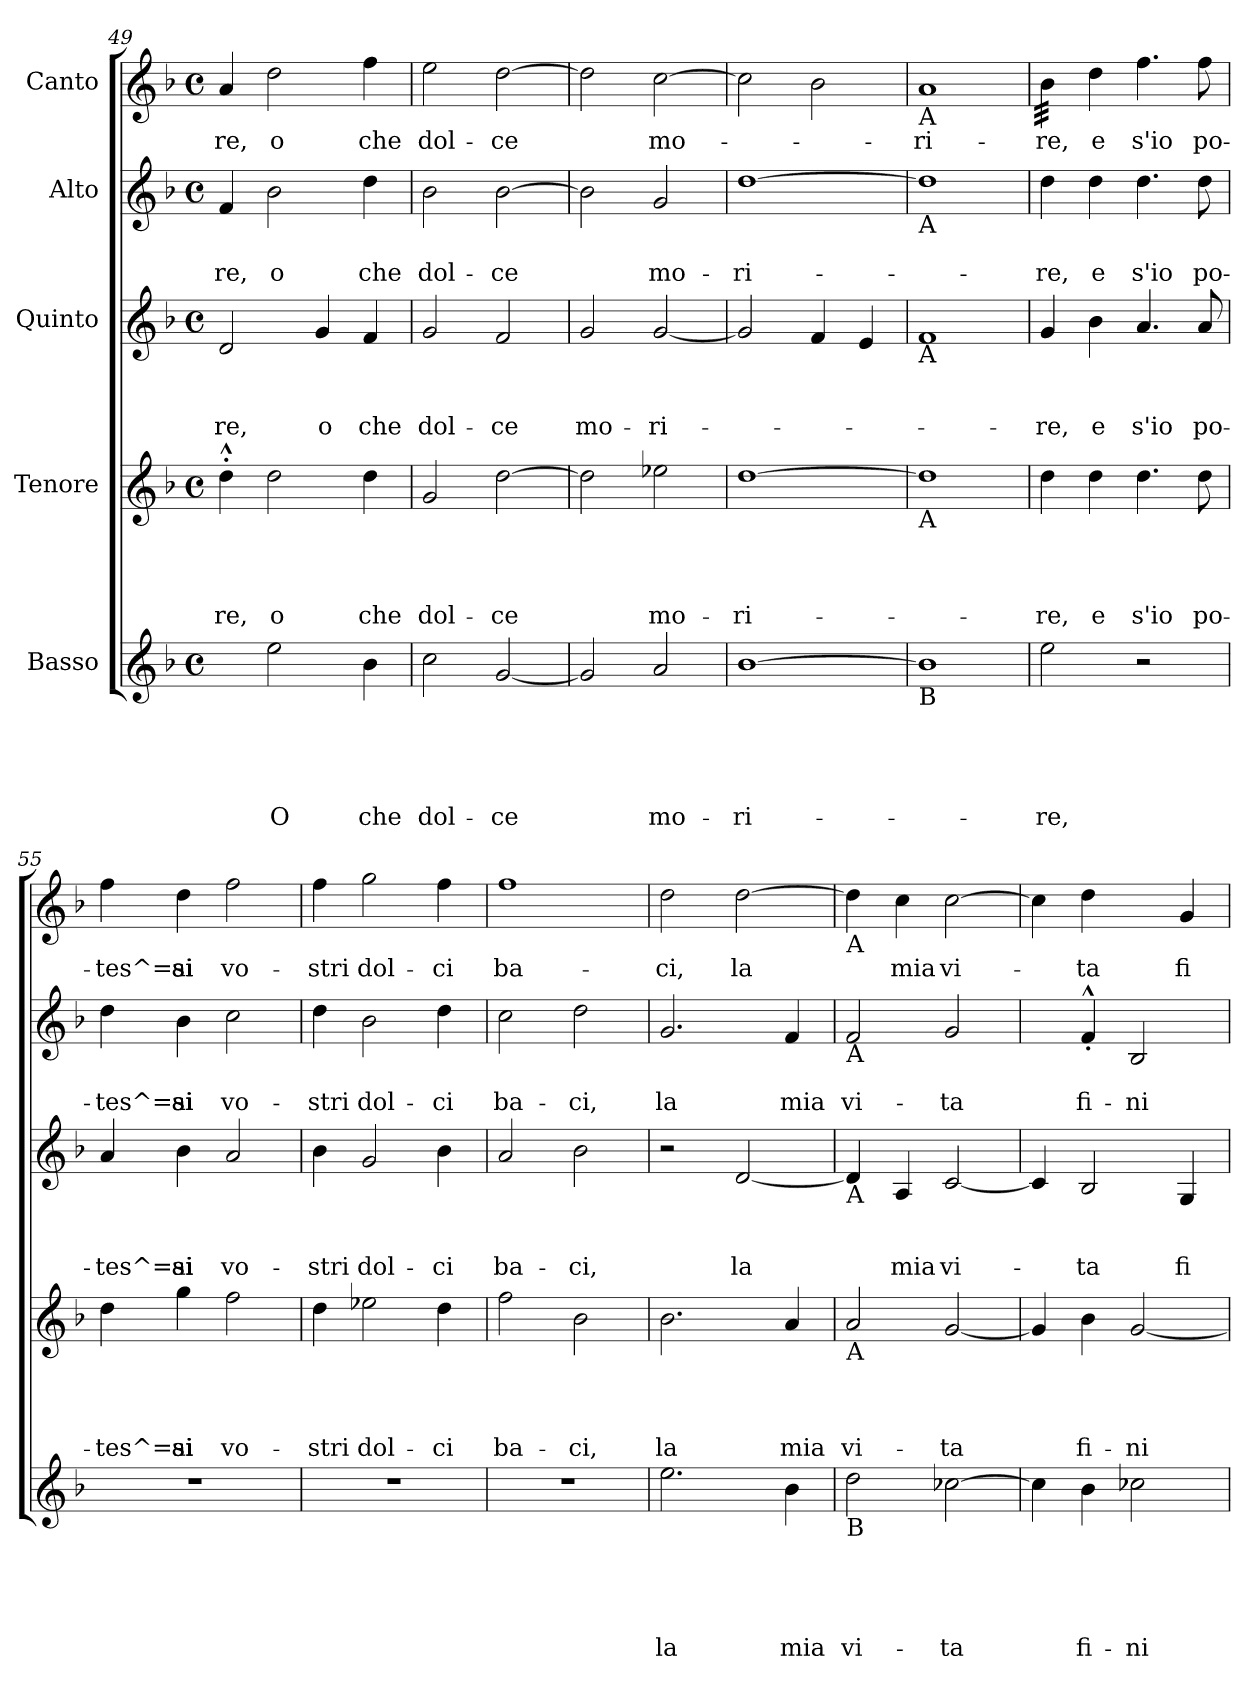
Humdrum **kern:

**kern	**text	**text	**text	**text	**text	**kern	**text	**text	**text	**text	**kern	**text	**text	**text	**kern	**text	**text	**kern	**text
*part5	*part5	*part5	*part5	*part5	*part5	*part4	*part4	*part4	*part4	*part4	*part3	*part3	*part3	*part3	*part2	*part2	*part2	*part1	*part1
*staff5	*staff5	*staff5	*staff5	*staff5	*staff5	*staff4	*staff4	*staff4	*staff4	*staff4	*staff3	*staff3	*staff3	*staff3	*staff2	*staff2	*staff2	*staff1	*staff1
*I"Basso	*	*	*	*	*	*I"Tenore	*	*	*	*	*I"Quinto	*	*	*	*I"Alto	*	*	*I"Canto	*
*clefG2	*	*	*	*	*	*clefG2	*	*	*	*	*clefG2	*	*	*	*clefG2	*	*	*clefG2	*
*k[b-]	*	*	*	*	*	*k[b-]	*	*	*	*	*k[b-]	*	*	*	*k[b-]	*	*	*k[b-]	*
*F:	*	*	*	*	*	*F:	*	*	*	*	*F:	*	*	*	*F:	*	*	*F:	*
*M4/4	*	*	*	*	*	*M4/4	*	*	*	*	*M4/4	*	*	*	*M4/4	*	*	*M4/4	*
*met(c)	*	*	*	*	*	*met(c)	*	*	*	*	*met(c)	*	*	*	*met(c)	*	*	*met(c)	*
=49	=49	=49	=49	=49	=49	=49	=49	=49	=49	=49	=49	=49	=49	=49	=49	=49	=49	=49	=49
!	!	!	!	!	!	!	!	!	!	!LO:LY:b	!	!	!	!LO:LY:b	!	!	!LO:LY:b	!	!LO:LY:b
4ryy	.	.	.	.	.	4dd^^>'>\	.	.	.	-re,	2d/	.	.	-re,	4f/	.	-re,	4a/	-re,
!	!	!	!	!	!LO:LY:b	!	!	!	!	!LO:LY:b	!	!	!	!	!	!	!LO:LY:b	!	!LO:LY:b
2ee\	.	.	.	.	O	2dd\	.	.	.	o	.	.	.	.	2b-\	.	o	2dd\	o
!	!	!	!	!	!	!	!	!	!	!	!	!	!	!LO:LY:b	!	!	!	!	!
.	.	.	.	.	.	.	.	.	.	.	4g/	.	.	o	.	.	.	.	.
!	!	!	!	!	!LO:LY:b	!	!	!	!	!LO:LY:b	!	!	!	!LO:LY:b	!	!	!LO:LY:b	!	!LO:LY:b
4b-\	.	.	.	.	che	4dd\	.	.	.	che	4f/	.	.	che	4dd\	.	che	4ff\	che
=50	=50	=50	=50	=50	=50	=50	=50	=50	=50	=50	=50	=50	=50	=50	=50	=50	=50	=50	=50
!	!	!	!	!	!LO:LY:b	!	!	!	!	!LO:LY:b	!	!	!	!LO:LY:b	!	!	!LO:LY:b	!	!LO:LY:b
2cc\	.	.	.	.	dol-	2g/	.	.	.	dol-	2g/	.	.	dol-	2b-\	.	dol-	2ee\	dol-
!	!	!	!	!	!LO:LY:b	!	!	!	!	!LO:LY:b	!	!	!	!LO:LY:b	!	!	!LO:LY:b	!	!LO:LY:b
[<2g/	.	.	.	.	-ce	[>2dd\	.	.	.	-ce	2f/	.	.	-ce	[>2b-\	.	-ce	[>2dd\	-ce
=51	=51	=51	=51	=51	=51	=51	=51	=51	=51	=51	=51	=51	=51	=51	=51	=51	=51	=51	=51
!	!	!	!	!	!	!	!	!	!	!	!	!	!	!LO:LY:b	!	!	!	!	!
2g/]	.	.	.	.	.	2dd\]	.	.	.	.	2g/	.	.	mo-	2b-\]	.	.	2dd\]	.
!	!	!	!	!	!LO:LY:b	!	!	!	!	!LO:LY:b	!	!	!	!LO:LY:b	!	!	!LO:LY:b	!	!LO:LY:b
2a/	.	.	.	.	mo-	2ee-X\	.	.	.	mo-	[<2g/	.	.	-ri-	2g/	.	mo-	[>2cc\	mo-
=52	=52	=52	=52	=52	=52	=52	=52	=52	=52	=52	=52	=52	=52	=52	=52	=52	=52	=52	=52
!	!	!	!	!	!LO:LY:b	!	!	!	!	!LO:LY:b	!	!	!	!	!	!	!LO:LY:b	!	!
[>1b-	.	.	.	.	-ri-	[>1dd	.	.	.	-ri-	2g/]	.	.	.	[>1dd	.	-ri-	2cc\]	.
.	.	.	.	.	.	.	.	.	.	.	4f/	.	.	.	.	.	.	2b-\	.
.	.	.	.	.	.	.	.	.	.	.	4e/	.	.	.	.	.	.	.	.
!!LO:PB:g=z
=53	=53	=53	=53	=53	=53	=53	=53	=53	=53	=53	=53	=53	=53	=53	=53	=53	=53	=53	=53
!	!	!	!	!	!	!	!	!	!	!	!	!	!	!	!	!	!	!LO:TX:b:t=A	!
!	!	!	!	!	!	!	!	!	!	!	!	!	!	!	!LO:TX:b:t=A	!	!	!	!
!	!	!	!	!	!	!	!	!	!	!	!LO:TX:b:t=A	!	!	!	!	!	!	!	!
!	!	!	!	!	!	!LO:TX:b:t=A	!	!	!	!	!	!	!	!	!	!	!	!	!
!LO:TX:b:t=B	!	!	!	!	!	!	!	!	!	!	!	!	!	!	!	!	!	!	!
!	!	!	!	!	!	!	!	!	!	!	!	!	!	!	!	!	!	!	!LO:LY:b
1b-]	.	.	.	.	.	1dd]	.	.	.	.	1f	.	.	.	1dd]	.	.	1a	-ri-
=54	=54	=54	=54	=54	=54	=54	=54	=54	=54	=54	=54	=54	=54	=54	=54	=54	=54	=54	=54
!	!	!	!	!	!LO:LY:b	!	!	!	!	!LO:LY:b	!	!	!	!LO:LY:b	!	!	!LO:LY:b	!	!LO:LY:b
*	*	*	*	*	*	*	*	*	*	*	*	*	*	*	*	*	*	*tremolo	*
2ee\	.	.	.	.	-re,	4dd\	.	.	.	-re,	4g/	.	.	-re,	4dd\	.	-re,	32b-\LLL	-re,
.	.	.	.	.	.	.	.	.	.	.	.	.	.	.	.	.	.	32b-\	.
.	.	.	.	.	.	.	.	.	.	.	.	.	.	.	.	.	.	32b-\	.
.	.	.	.	.	.	.	.	.	.	.	.	.	.	.	.	.	.	32b-\	.
.	.	.	.	.	.	.	.	.	.	.	.	.	.	.	.	.	.	32b-\	.
.	.	.	.	.	.	.	.	.	.	.	.	.	.	.	.	.	.	32b-\	.
.	.	.	.	.	.	.	.	.	.	.	.	.	.	.	.	.	.	32b-\	.
.	.	.	.	.	.	.	.	.	.	.	.	.	.	.	.	.	.	32b-\JJJ	.
*	*	*	*	*	*	*	*	*	*	*	*	*	*	*	*	*	*	*Xtremolo	*
!	!	!	!	!	!	!	!	!	!	!LO:LY:b	!	!	!	!LO:LY:b	!	!	!LO:LY:b	!	!LO:LY:b
.	.	.	.	.	.	4dd\	.	.	.	e	4b-\	.	.	e	4dd\	.	e	4dd\	e
!	!	!	!	!	!	!	!	!	!	!LO:LY:b	!	!	!	!LO:LY:b	!	!	!LO:LY:b	!	!LO:LY:b
2r	.	.	.	.	.	4.dd\	.	.	.	s'io	4.a/	.	.	s'io	4.dd\	.	s'io	4.ff\	s'io
!	!	!	!	!	!	!	!	!	!	!LO:LY:b	!	!	!	!LO:LY:b	!	!	!LO:LY:b	!	!LO:LY:b
.	.	.	.	.	.	8dd\	.	.	.	po-	8a/	.	.	po-	8dd\	.	po-	8ff\	po-
=55	=55	=55	=55	=55	=55	=55	=55	=55	=55	=55	=55	=55	=55	=55	=55	=55	=55	=55	=55
!	!	!	!	!	!	!	!	!	!	!LO:LY:b	!	!	!	!LO:LY:b	!	!	!LO:LY:b	!	!LO:LY:b
1r	.	.	.	.	.	4dd\	.	.	.	-tes^=si	4a/	.	.	-tes^=si	4dd\	.	-tes^=si	4ff\	-tes^=si
!	!	!	!	!	!	!	!	!	!	!LO:LY:b	!	!	!	!LO:LY:b	!	!	!LO:LY:b	!	!LO:LY:b
.	.	.	.	.	.	4gg\	.	.	.	ai	4b-\	.	.	ai	4b-\	.	ai	4dd\	ai
!	!	!	!	!	!	!	!	!	!	!LO:LY:b	!	!	!	!LO:LY:b	!	!	!LO:LY:b	!	!LO:LY:b
.	.	.	.	.	.	2ff\	.	.	.	vo-	2a/	.	.	vo-	2cc\	.	vo-	2ff\	vo-
=56	=56	=56	=56	=56	=56	=56	=56	=56	=56	=56	=56	=56	=56	=56	=56	=56	=56	=56	=56
!	!	!	!	!	!	!	!	!	!	!LO:LY:b	!	!	!	!LO:LY:b	!	!	!LO:LY:b	!	!LO:LY:b
1r	.	.	.	.	.	4dd\	.	.	.	-stri	4b-\	.	.	-stri	4dd\	.	-stri	4ff\	-stri
!	!	!	!	!	!	!	!	!	!	!LO:LY:b	!	!	!	!LO:LY:b	!	!	!LO:LY:b	!	!LO:LY:b
.	.	.	.	.	.	2ee-X\	.	.	.	dol-	2g/	.	.	dol-	2b-\	.	dol-	2gg\	dol-
!	!	!	!	!	!	!	!	!	!	!LO:LY:b	!	!	!	!LO:LY:b	!	!	!LO:LY:b	!	!LO:LY:b
.	.	.	.	.	.	4dd\	.	.	.	-ci	4b-\	.	.	-ci	4dd\	.	-ci	4ff\	-ci
=57	=57	=57	=57	=57	=57	=57	=57	=57	=57	=57	=57	=57	=57	=57	=57	=57	=57	=57	=57
!	!	!	!	!	!	!	!	!	!	!LO:LY:b	!	!	!	!LO:LY:b	!	!	!LO:LY:b	!	!LO:LY:b
1r	.	.	.	.	.	2ff\	.	.	.	ba-	2a/	.	.	ba-	2cc\	.	ba-	1ff	ba-
!	!	!	!	!	!	!	!	!	!	!LO:LY:b	!	!	!	!LO:LY:b	!	!	!LO:LY:b	!	!
.	.	.	.	.	.	2b-\	.	.	.	-ci,	2b-\	.	.	-ci,	2dd\	.	-ci,	.	.
=58	=58	=58	=58	=58	=58	=58	=58	=58	=58	=58	=58	=58	=58	=58	=58	=58	=58	=58	=58
!	!	!	!	!	!LO:LY:b	!	!	!	!	!LO:LY:b	!	!	!	!	!	!	!LO:LY:b	!	!LO:LY:b
2.ee\	.	.	.	.	la	2.b-\	.	.	.	la	2r	.	.	.	2.g/	.	la	2dd\	-ci,
!	!	!	!	!	!	!	!	!	!	!	!	!	!	!LO:LY:b	!	!	!	!	!LO:LY:b
.	.	.	.	.	.	.	.	.	.	.	[<2d/	.	.	la	.	.	.	[<2dd\	la
!	!	!	!	!	!LO:LY:b	!	!	!	!	!LO:LY:b	!	!	!	!	!	!	!LO:LY:b	!	!
4b-\	.	.	.	.	mia	4a/	.	.	.	mia	.	.	.	.	4f/	.	mia	.	.
!!LO:LB:g=z
=59	=59	=59	=59	=59	=59	=59	=59	=59	=59	=59	=59	=59	=59	=59	=59	=59	=59	=59	=59
!	!	!	!	!	!	!	!	!	!	!	!	!	!	!	!	!	!	!LO:TX:b:t=A	!
!	!	!	!	!	!	!	!	!	!	!	!	!	!	!	!LO:TX:b:t=A	!	!	!	!
!	!	!	!	!	!	!	!	!	!	!	!LO:TX:b:t=A	!	!	!	!	!	!	!	!
!	!	!	!	!	!	!LO:TX:b:t=A	!	!	!	!	!	!	!	!	!	!	!	!	!
!LO:TX:b:t=B	!	!	!	!	!	!	!	!	!	!	!	!	!	!	!	!	!	!	!
!	!	!	!	!	!LO:LY:b	!	!	!	!	!LO:LY:b	!	!	!	!	!	!	!LO:LY:b	!	!
2dd\	.	.	.	.	vi-	2a/	.	.	.	vi-	4d/]	.	.	.	2f/	.	vi-	4dd\]	.
!	!	!	!	!	!	!	!	!	!	!	!	!	!	!LO:LY:b	!	!	!	!	!LO:LY:b
.	.	.	.	.	.	.	.	.	.	.	4A/	.	.	mia	.	.	.	4cc\	mia
!	!	!	!	!	!LO:LY:b	!	!	!	!	!LO:LY:b	!	!	!	!LO:LY:b	!	!	!LO:LY:b	!	!LO:LY:b
[>2cc-X\	.	.	.	.	-ta	[<2g/	.	.	.	-ta	[<2c/	.	.	vi-	2g/	.	-ta	[>2cc\	vi-
=60	=60	=60	=60	=60	=60	=60	=60	=60	=60	=60	=60	=60	=60	=60	=60	=60	=60	=60	=60
4cc-\]	.	.	.	.	.	4g/]	.	.	.	.	4c/]	.	.	.	4ryy	.	.	4cc\]	.
!	!	!	!	!	!LO:LY:b	!	!	!	!	!LO:LY:b	!	!	!	!LO:LY:b	!	!	!LO:LY:b	!	!LO:LY:b
4b-\	.	.	.	.	fi-	4b-\	.	.	.	fi-	2B-/	.	.	-ta	4f^^<'</	.	fi-	4dd\	-ta
!	!	!	!	!	!LO:LY:b	!	!	!	!	!LO:LY:b	!	!	!	!	!	!	!LO:LY:b	!	!
2cc-X\	.	.	.	.	-ni-	[<2g/	.	.	.	-ni-	.	.	.	.	2B-/	.	-ni-	4ryy	.
!	!	!	!	!	!	!	!	!	!	!	!	!	!	!LO:LY:b	!	!	!	!	!LO:LY:b
.	.	.	.	.	.	.	.	.	.	.	4G/	.	.	fi-	.	.	.	4g/	fi-
=	=	=	=	=	=	=	=	=	=	=	=	=	=	=	=	=	=	=	=
*-	*-	*-	*-	*-	*-	*-	*-	*-	*-	*-	*-	*-	*-	*-	*-	*-	*-	*-	*-
